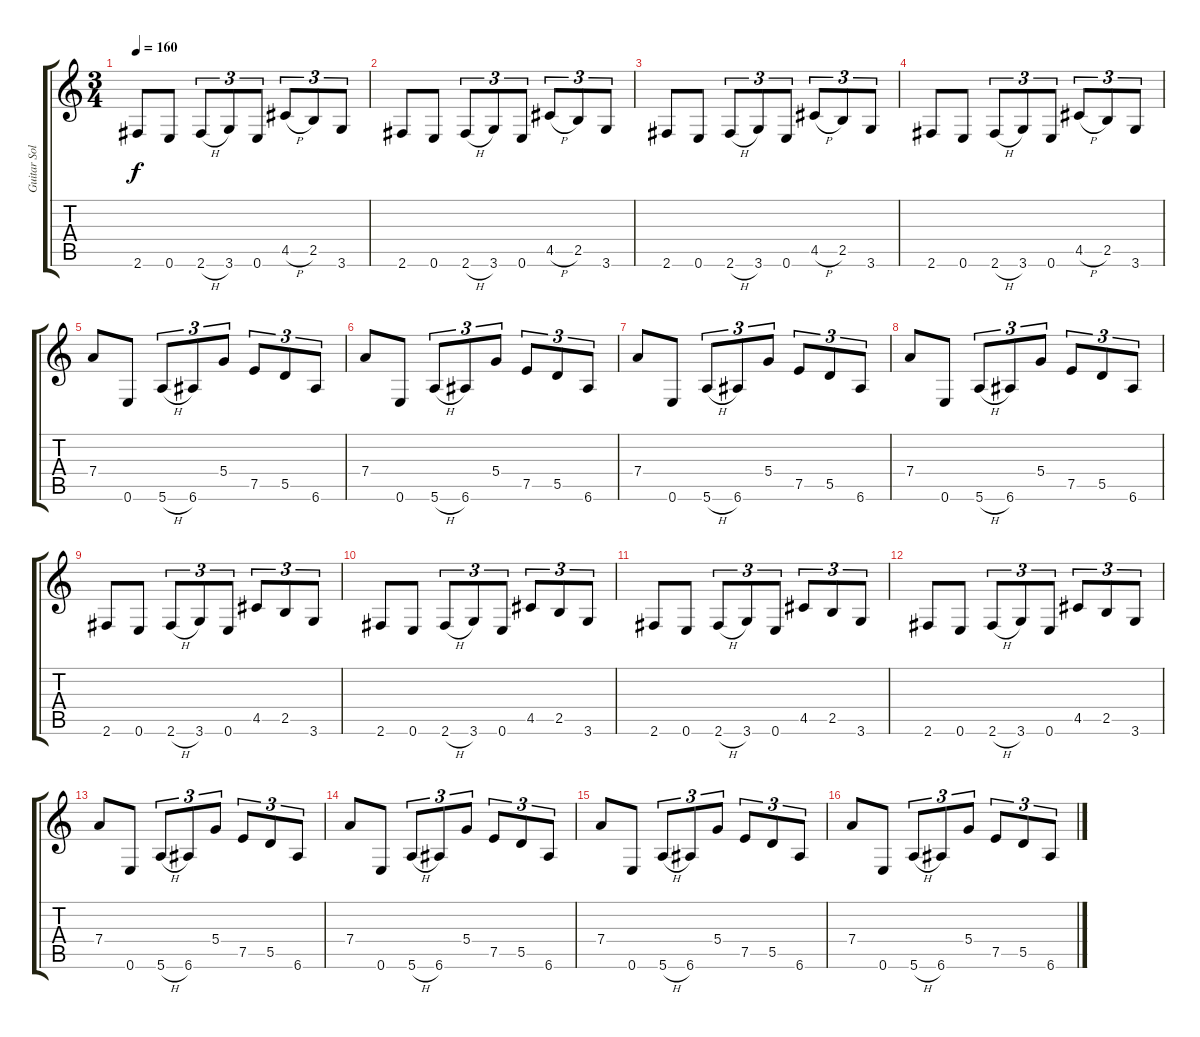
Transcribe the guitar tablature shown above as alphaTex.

\track ("Guitar Solo" "Guitar Sol") {instrument distortionguitar}
\staff {score tabs}
\tuning (E4 B3 G3 D3 A2 E2) {hide}
\ts (3 4)
\tempo 160
\clef g2
\ks c
2.6.8{dy f} 0.6.8 2.6{h}.8{tu (3 2)} 3.6.8{tu (3 2)} 0.6.8{tu (3 2)} 4.5{h}.8{tu (3 2)} 2.5.8{tu (3 2)} 3.6.8{tu (3 2)} |
2.6.8 0.6.8 2.6{h}.8{tu (3 2)} 3.6.8{tu (3 2)} 0.6.8{tu (3 2)} 4.5{h}.8{tu (3 2)} 2.5.8{tu (3 2)} 3.6.8{tu (3 2)} |
2.6.8 0.6.8 2.6{h}.8{tu (3 2)} 3.6.8{tu (3 2)} 0.6.8{tu (3 2)} 4.5{h}.8{tu (3 2)} 2.5.8{tu (3 2)} 3.6.8{tu (3 2)} |
2.6.8 0.6.8 2.6{h}.8{tu (3 2)} 3.6.8{tu (3 2)} 0.6.8{tu (3 2)} 4.5{h}.8{tu (3 2)} 2.5.8{tu (3 2)} 3.6.8{tu (3 2)} |
7.4.8 0.6.8 5.6{h}.8{tu (3 2)} 6.6.8{tu (3 2)} 5.4.8{tu (3 2)} 7.5.8{tu (3 2)} 5.5.8{tu (3 2)} 6.6.8{tu (3 2)} |
7.4.8 0.6.8 5.6{h}.8{tu (3 2)} 6.6.8{tu (3 2)} 5.4.8{tu (3 2)} 7.5.8{tu (3 2)} 5.5.8{tu (3 2)} 6.6.8{tu (3 2)} |
7.4.8 0.6.8 5.6{h}.8{tu (3 2)} 6.6.8{tu (3 2)} 5.4.8{tu (3 2)} 7.5.8{tu (3 2)} 5.5.8{tu (3 2)} 6.6.8{tu (3 2)} |
7.4.8 0.6.8 5.6{h}.8{tu (3 2)} 6.6.8{tu (3 2)} 5.4.8{tu (3 2)} 7.5.8{tu (3 2)} 5.5.8{tu (3 2)} 6.6.8{tu (3 2)} |
2.6.8 0.6.8 2.6{h}.8{tu (3 2)} 3.6.8{tu (3 2)} 0.6.8{tu (3 2)} 4.5.8{tu (3 2)} 2.5.8{tu (3 2)} 3.6.8{tu (3 2)} |
2.6.8 0.6.8 2.6{h}.8{tu (3 2)} 3.6.8{tu (3 2)} 0.6.8{tu (3 2)} 4.5.8{tu (3 2)} 2.5.8{tu (3 2)} 3.6.8{tu (3 2)} |
2.6.8 0.6.8 2.6{h}.8{tu (3 2)} 3.6.8{tu (3 2)} 0.6.8{tu (3 2)} 4.5.8{tu (3 2)} 2.5.8{tu (3 2)} 3.6.8{tu (3 2)} |
2.6.8 0.6.8 2.6{h}.8{tu (3 2)} 3.6.8{tu (3 2)} 0.6.8{tu (3 2)} 4.5.8{tu (3 2)} 2.5.8{tu (3 2)} 3.6.8{tu (3 2)} |
7.4.8 0.6.8 5.6{h}.8{tu (3 2)} 6.6.8{tu (3 2)} 5.4.8{tu (3 2)} 7.5.8{tu (3 2)} 5.5.8{tu (3 2)} 6.6.8{tu (3 2)} |
7.4.8 0.6.8 5.6{h}.8{tu (3 2)} 6.6.8{tu (3 2)} 5.4.8{tu (3 2)} 7.5.8{tu (3 2)} 5.5.8{tu (3 2)} 6.6.8{tu (3 2)} |
7.4.8 0.6.8 5.6{h}.8{tu (3 2)} 6.6.8{tu (3 2)} 5.4.8{tu (3 2)} 7.5.8{tu (3 2)} 5.5.8{tu (3 2)} 6.6.8{tu (3 2)} |
7.4.8 0.6.8 5.6{h}.8{tu (3 2)} 6.6.8{tu (3 2)} 5.4.8{tu (3 2)} 7.5.8{tu (3 2)} 5.5.8{tu (3 2)} 6.6.8{tu (3 2)}
